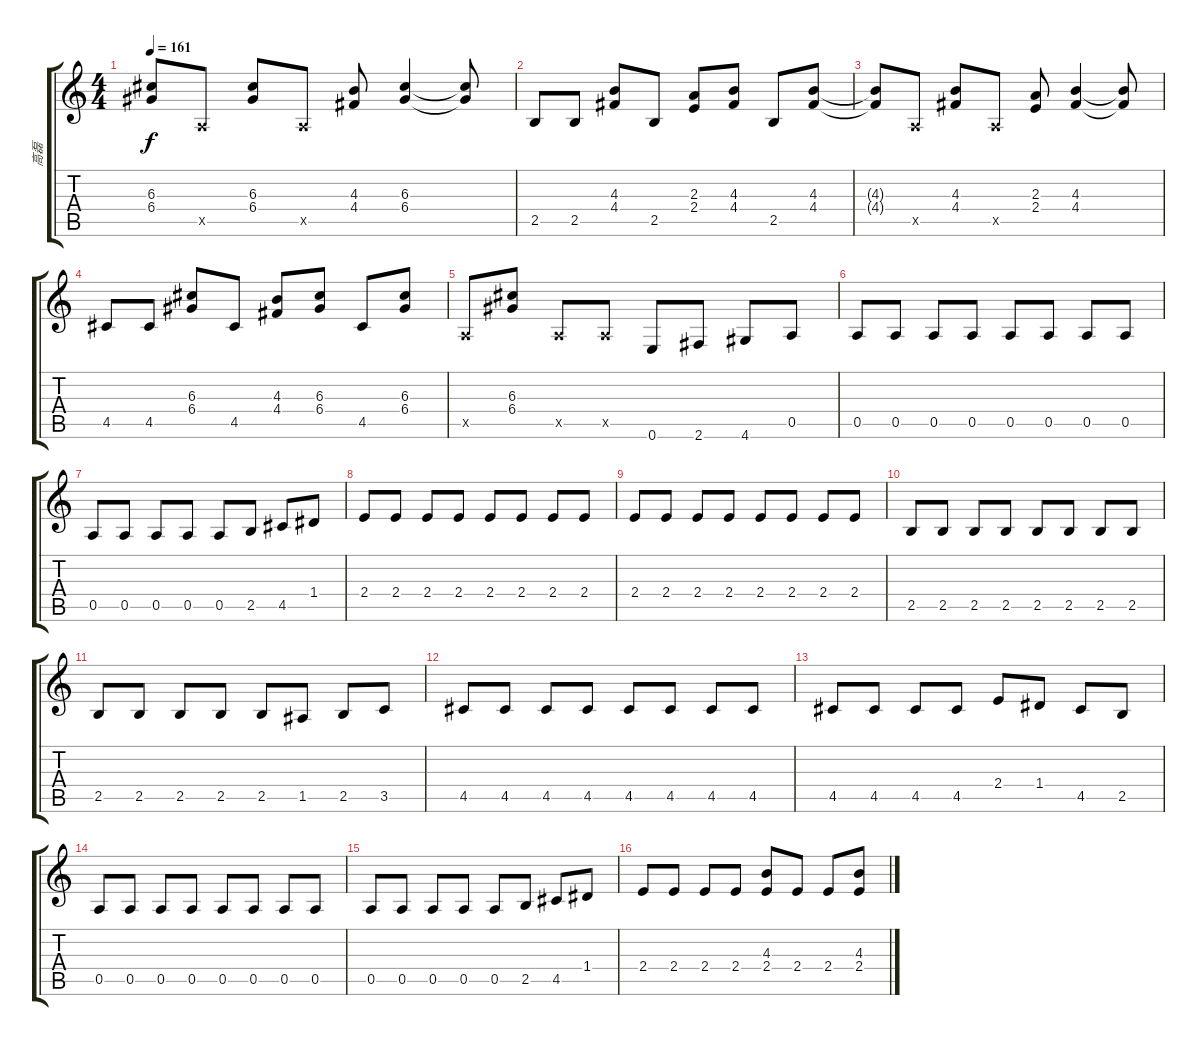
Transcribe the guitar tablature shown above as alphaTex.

\track ("高磊" "高磊") {instrument distortionguitar}
\staff {score tabs}
\tuning (E4 B3 G3 D3 A2 E2) {hide}
\ts (4 4)
\tempo 161
\clef g2
\ks c
(6.3{t} 6.4{t}).8{dy f} 0.5{x}.8 (6.3 6.4).8 0.5{x}.8 (4.3 4.4).8 (6.3 6.4).4 (6.3{t} 6.4{t}).8 |
2.5.8 2.5.8 (4.3 4.4).8 2.5.8 (2.3 2.4).8 (4.3 4.4).8 2.5.8 (4.3 4.4).8 |
(4.3{t} 4.4{t}).8 0.5{x}.8 (4.3 4.4).8 0.5{x}.8 (2.3 2.4).8 (4.3 4.4).4 (4.3{t} 4.4{t}).8 |
4.5.8 4.5.8 (6.3 6.4).8 4.5.8 (4.3 4.4).8 (6.3 6.4).8 4.5.8 (6.3 6.4).8 |
0.5{x}.8 (6.3 6.4).8 0.5{x}.8 0.5{x}.8 0.6.8 2.6.8 4.6.8 0.5.8 |
0.5.8 0.5.8 0.5.8 0.5.8 0.5.8 0.5.8 0.5.8 0.5.8 |
0.5.8 0.5.8 0.5.8 0.5.8 0.5.8 2.5.8 4.5.8 1.4.8 |
2.4.8 2.4.8 2.4.8 2.4.8 2.4.8 2.4.8 2.4.8 2.4.8 |
2.4.8 2.4.8 2.4.8 2.4.8 2.4.8 2.4.8 2.4.8 2.4.8 |
2.5.8 2.5.8 2.5.8 2.5.8 2.5.8 2.5.8 2.5.8 2.5.8 |
2.5.8 2.5.8 2.5.8 2.5.8 2.5.8 1.5.8 2.5.8 3.5.8 |
4.5.8 4.5.8 4.5.8 4.5.8 4.5.8 4.5.8 4.5.8 4.5.8 |
4.5.8 4.5.8 4.5.8 4.5.8 2.4.8 1.4.8 4.5.8 2.5.8 |
0.5.8 0.5.8 0.5.8 0.5.8 0.5.8 0.5.8 0.5.8 0.5.8 |
0.5.8 0.5.8 0.5.8 0.5.8 0.5.8 2.5.8 4.5.8 1.4.8 |
2.4.8 2.4.8 2.4.8 2.4.8 (4.3 2.4).8 2.4.8 2.4.8 (4.3 2.4).8
